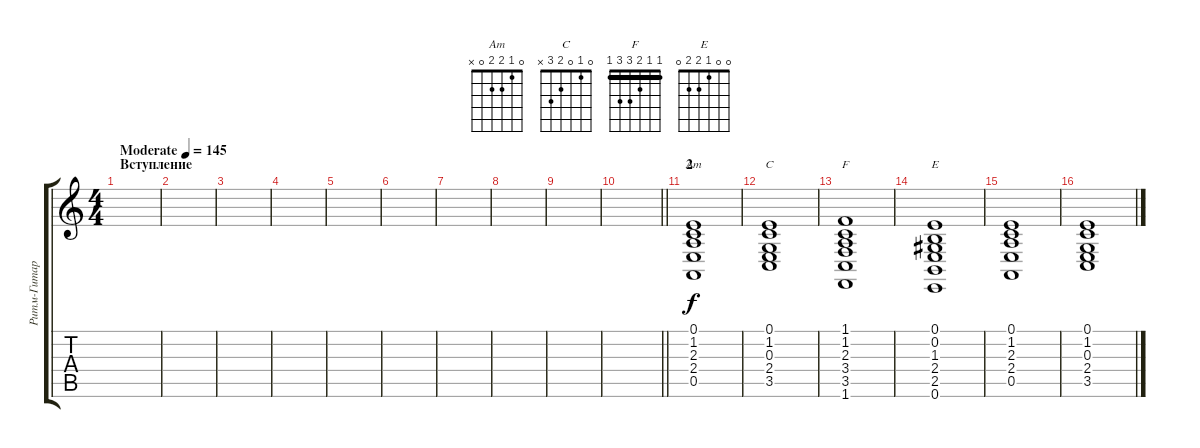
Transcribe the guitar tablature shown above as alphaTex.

\track ("Ритм-Гитара (Гармония)" "Ритм-Гитар") {instrument orchestralharp}
\staff {score tabs}
\tuning (E4 B3 G3 D3 A2 E2) {hide}
\chord ("Am" 0 1 2 2 0 x)
\chord ("C" 0 1 0 2 3 x)
\chord ("F" 1 1 2 3 3 1) {barre 1}
\chord ("E" 0 0 1 2 2 0)
\ts (4 4)
\section ("" "Вступление")
\tempo (145 "Moderate")
\clef g2
\ks c
|
|
|
|
|
|
|
|
|
\barLineRight lightlight
|
\section ("" "2")
(0.1 1.2 2.3 2.4 0.5).1{ch "Am"} |
(0.1 1.2 0.3 2.4 3.5).1{ch "C"} |
(1.1 1.2 2.3 3.4 3.5 1.6).1{ch "F"} |
(0.1 0.2 1.3 2.4 2.5 0.6).1{ch "E"} |
(0.1 1.2 2.3 2.4 0.5).1 |
(0.1 1.2 0.3 2.4 3.5).1
